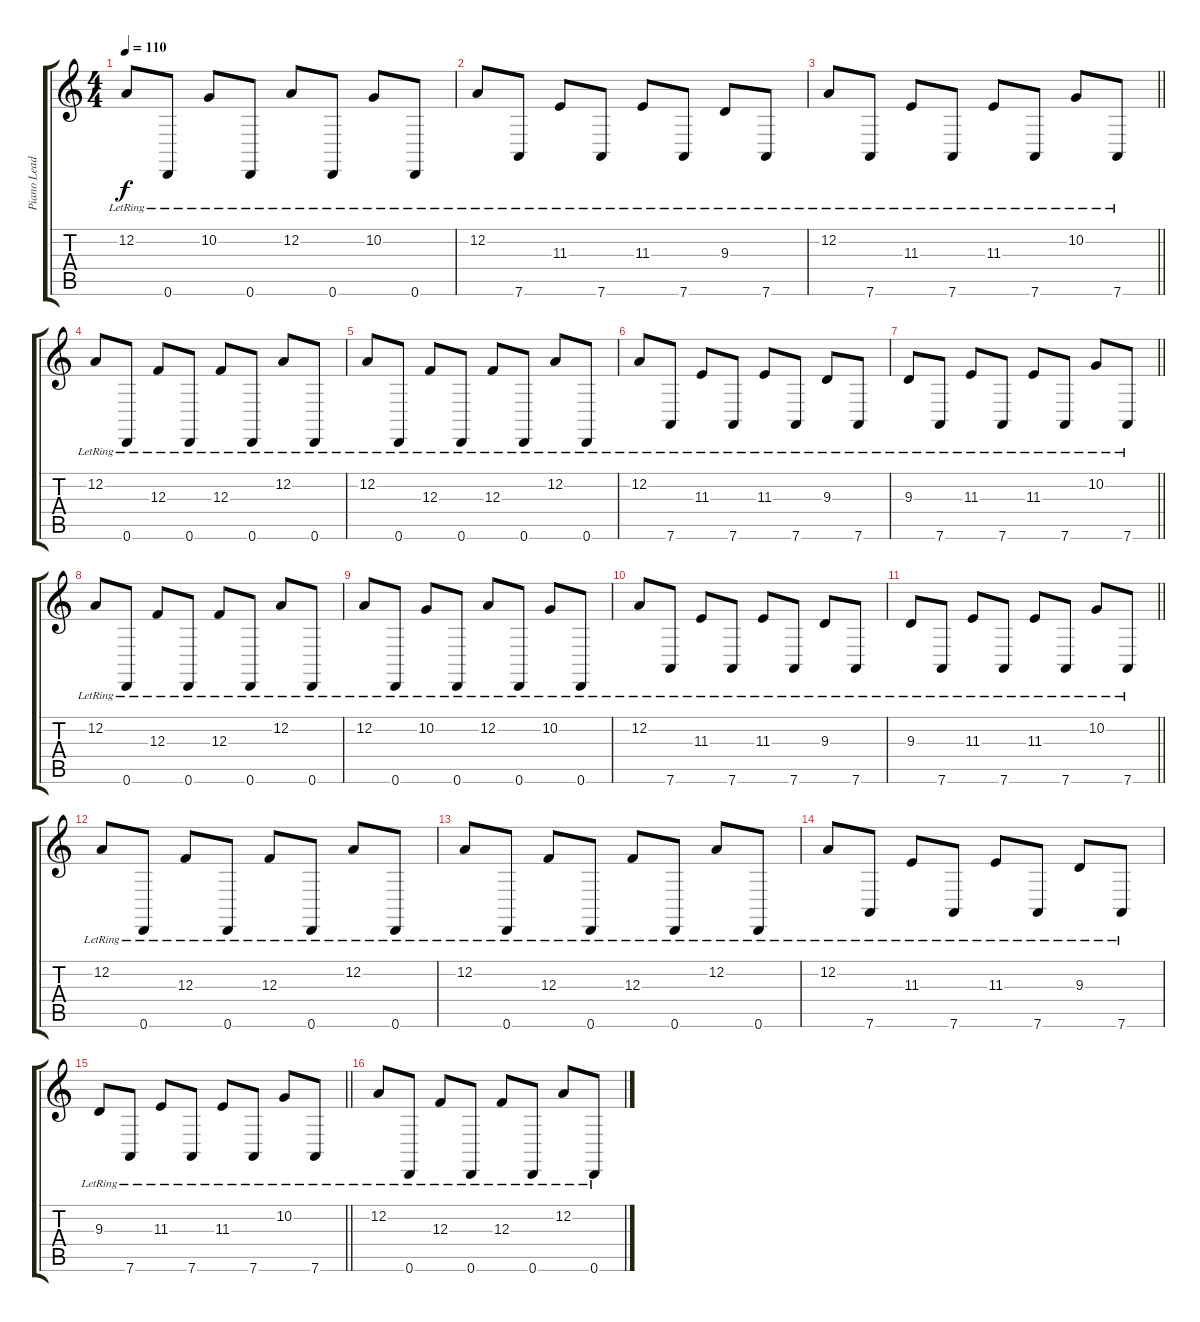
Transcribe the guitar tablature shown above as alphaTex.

\track ("Piano Lead" "Piano Lead") {instrument acousticgrandpiano}
\staff {score tabs}
\tuning (D4 A3 F3 C3 G2 D2) {hide}
\ts (4 4)
\tempo 110
\clef g2
\ks c
12.2{lr}.8{dy f} 0.6{lr}.8 10.2{lr}.8 0.6{lr}.8 12.2{lr}.8 0.6{lr}.8 10.2{lr}.8 0.6{lr}.8 |
12.2{lr}.8 7.6{lr}.8 11.3{lr}.8 7.6{lr}.8 11.3{lr}.8 7.6{lr}.8 9.3{lr}.8 7.6{lr}.8 |
\barLineRight lightlight
12.2{lr}.8 7.6{lr}.8 11.3{lr}.8 7.6{lr}.8 11.3{lr}.8 7.6{lr}.8 10.2{lr}.8 7.6{lr}.8 |
12.2{lr}.8 0.6{lr}.8 12.3{lr}.8 0.6{lr}.8 12.3{lr}.8 0.6{lr}.8 12.2{lr}.8 0.6{lr}.8 |
12.2{lr}.8 0.6{lr}.8 12.3{lr}.8 0.6{lr}.8 12.3{lr}.8 0.6{lr}.8 12.2{lr}.8 0.6{lr}.8 |
12.2{lr}.8 7.6{lr}.8 11.3{lr}.8 7.6{lr}.8 11.3{lr}.8 7.6{lr}.8 9.3{lr}.8 7.6{lr}.8 |
\barLineRight lightlight
9.3{lr}.8 7.6{lr}.8 11.3{lr}.8 7.6{lr}.8 11.3{lr}.8 7.6{lr}.8 10.2{lr}.8 7.6{lr}.8 |
12.2{lr}.8 0.6{lr}.8 12.3{lr}.8 0.6{lr}.8 12.3{lr}.8 0.6{lr}.8 12.2{lr}.8 0.6{lr}.8 |
12.2{lr}.8 0.6{lr}.8 10.2{lr}.8 0.6{lr}.8 12.2{lr}.8 0.6{lr}.8 10.2{lr}.8 0.6{lr}.8 |
12.2{lr}.8 7.6{lr}.8 11.3{lr}.8 7.6{lr}.8 11.3{lr}.8 7.6{lr}.8 9.3{lr}.8 7.6{lr}.8 |
\barLineRight lightlight
9.3{lr}.8 7.6{lr}.8 11.3{lr}.8 7.6{lr}.8 11.3{lr}.8 7.6{lr}.8 10.2{lr}.8 7.6{lr}.8 |
12.2{lr}.8 0.6{lr}.8 12.3{lr}.8 0.6{lr}.8 12.3{lr}.8 0.6{lr}.8 12.2{lr}.8 0.6{lr}.8 |
12.2{lr}.8 0.6{lr}.8 12.3{lr}.8 0.6{lr}.8 12.3{lr}.8 0.6{lr}.8 12.2{lr}.8 0.6{lr}.8 |
12.2{lr}.8 7.6{lr}.8 11.3{lr}.8 7.6{lr}.8 11.3{lr}.8 7.6{lr}.8 9.3{lr}.8 7.6{lr}.8 |
\barLineRight lightlight
9.3{lr}.8 7.6{lr}.8 11.3{lr}.8 7.6{lr}.8 11.3{lr}.8 7.6{lr}.8 10.2{lr}.8 7.6{lr}.8 |
12.2{lr}.8 0.6{lr}.8 12.3{lr}.8 0.6{lr}.8 12.3{lr}.8 0.6{lr}.8 12.2{lr}.8 0.6{lr}.8
